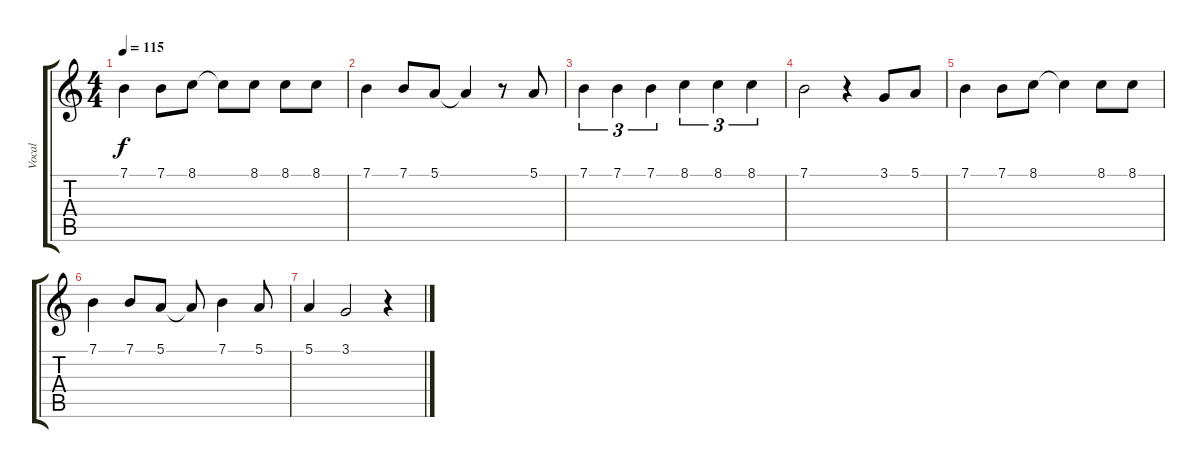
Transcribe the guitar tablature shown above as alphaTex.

\track ("Vocal" "Vocal") {instrument fx5brightness}
\staff {score tabs}
\tuning (E4 B3 G3 D3 A2 E2) {hide}
\ts (4 4)
\tempo 115
\clef g2
\ks c
7.1.4{dy f} 7.1.8 8.1.8 8.1{t}.8 8.1.8 8.1.8 8.1.8 |
7.1.4 7.1.8 5.1.8 5.1{t}.4 r.8 5.1.8 |
7.1.4{tu (3 2)} 7.1.4{tu (3 2)} 7.1.4{tu (3 2)} 8.1.4{tu (3 2)} 8.1.4{tu (3 2)} 8.1.4{tu (3 2)} |
7.1.2 r.4 3.1.8 5.1.8 |
7.1.4 7.1.8 8.1.8 8.1{t}.4 8.1.8 8.1.8 |
7.1.4 7.1.8 5.1.8 5.1{t}.8 7.1.4 5.1.8 |
5.1.4 3.1.2 r.4
